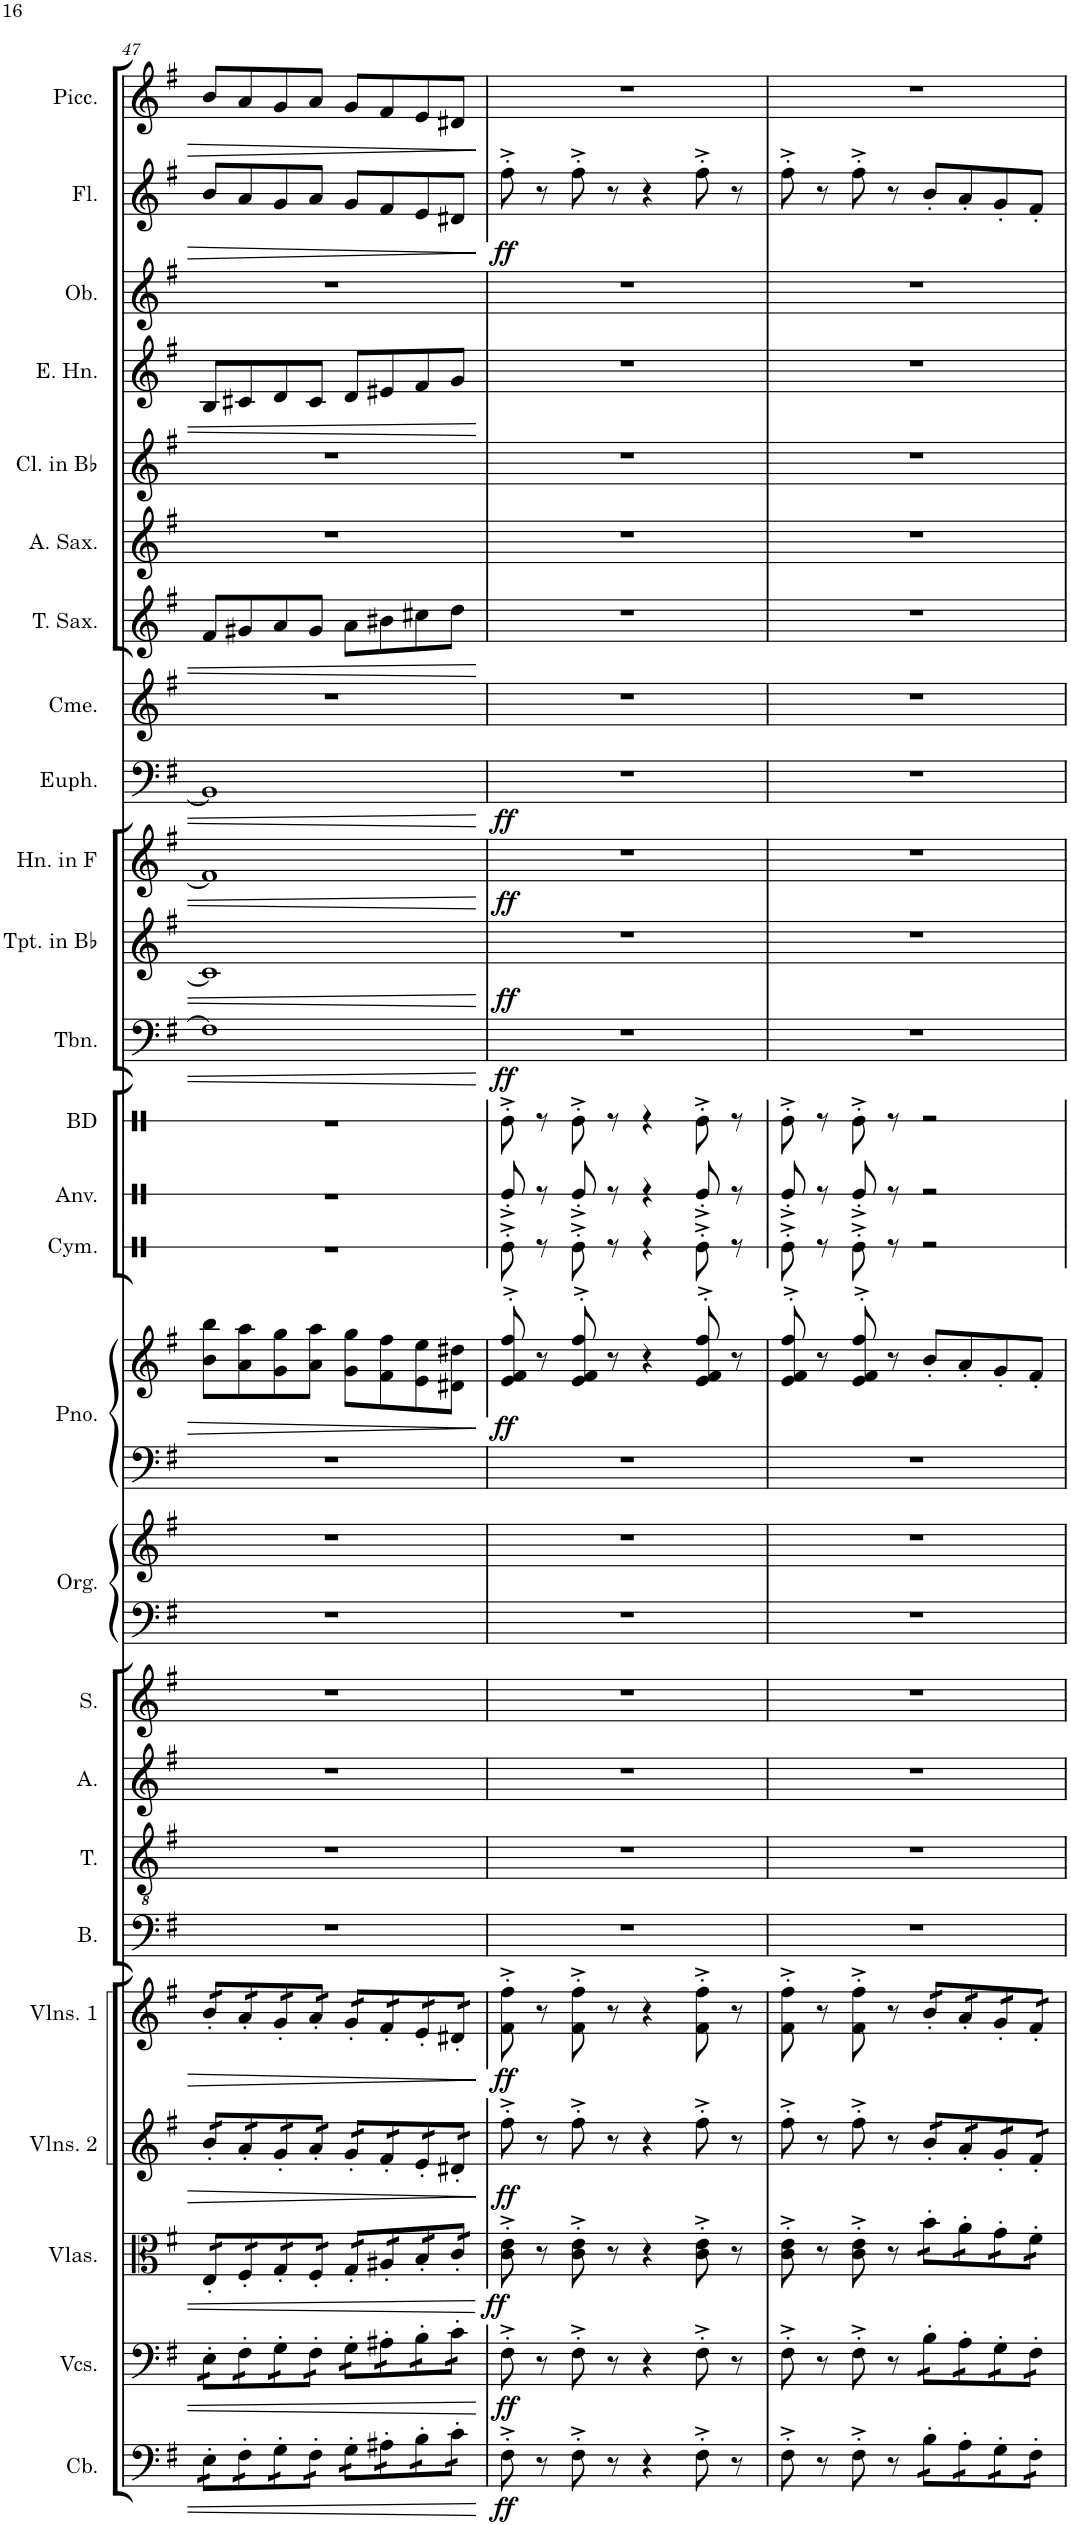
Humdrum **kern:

**kern	**dynam	**kern	**dynam	**kern	**dynam	**kern	**dynam	**kern	**dynam	**kern	**kern	**kern	**kern	**kern	**kern	**kern	**kern	**dynam	**kern	**kern	**dynam	**kern	**dynam	**kern	**dynam	**kern	**dynam	**kern	**kern	**kern	**kern	**kern	**kern	**kern	**dynam	**kern
*part24	*part24	*part23	*part23	*part22	*part22	*part21	*part21	*part20	*part20	*part19	*part18	*part17	*part16	*part15	*part15	*part14	*part14	*part14	*part13	*part12	*part12	*part11	*part11	*part10	*part10	*part9	*part9	*part8	*part7	*part6	*part5	*part4	*part3	*part2	*part2	*part1
*staff26	*staff26	*staff25	*staff25	*staff24	*staff24	*staff23	*staff23	*staff22	*staff22	*staff21	*staff20	*staff19	*staff18	*staff17	*staff16	*staff15	*staff14	*staff14/15	*staff13	*staff12	*staff12	*staff11	*staff11	*staff10	*staff10	*staff9	*staff9	*staff8	*staff7	*staff6	*staff5	*staff4	*staff3	*staff2	*staff2	*staff1
*I"Contrabass	*	*I"Violoncellos	*	*I"Violas	*	*I"Violins 2	*	*I"Violins 1	*	*I"Bass	*I"Tenor	*I"Alto	*I"Soprano	*I"Organ	*	*I"Piano	*	*	*I"Bass Drum	*I"Trombone	*	*I"Trumpet in Bb	*	*I"Horn in F	*	*I"Euphonium	*	*I"Chimes	*I"Tenor Saxophone	*I"Alto Saxophone	*I"Clarinet in Bb	*I"English Horn	*I"Oboe	*I"Flute	*	*I"Piccolo
*I'Cb.	*	*I'Vcs.	*	*I'Vlas.	*	*I'Vlns. 2	*	*I'Vlns. 1	*	*I'B.	*I'T.	*I'A.	*I'S.	*I'Org.	*	*I'Pno.	*	*	*I'BD	*I'Tbn.	*	*I'Tpt. in Bb	*	*I'Hn. in F	*	*I'Euph.	*	*I'Cme.	*I'T. Sax.	*I'A. Sax.	*I'Cl. in Bb	*I'E. Hn.	*I'Ob.	*I'Fl.	*	*I'Picc.
!!LO:PB:g=z
*clefF4	*	*clefF4	*	*clefC3	*	*clefG2	*	*clefG2	*	*clefF4	*clefGv2	*clefG2	*clefG2	*clefF4	*clefG2	*clefF4	*clefG2	*	*clefX	*clefF4	*	*clefG2	*	*clefG2	*	*clefF4	*	*clefG2	*clefG2	*clefG2	*clefG2	*clefG2	*clefG2	*clefG2	*	*clefG2
*Trd7c12	*	*	*	*	*	*	*	*	*	*	*	*	*	*	*	*	*	*	*	*	*	*Trd1c2	*	*Trd4c7	*	*	*	*	*Trd8c14	*Trd5c9	*Trd1c2	*Trd4c7	*	*	*	*Trd-7c-12
*k[f#]	*	*k[f#]	*	*k[f#]	*	*k[f#]	*	*k[f#]	*	*k[f#]	*k[f#]	*k[f#]	*k[f#]	*k[f#]	*k[f#]	*k[f#]	*k[f#]	*	*k[]	*k[f#]	*	*k[f#]	*	*k[f#]	*	*k[f#]	*	*k[f#]	*k[f#]	*k[f#]	*k[f#]	*k[f#]	*k[f#]	*k[f#]	*	*k[f#]
*M4/4	*	*M4/4	*	*M4/4	*	*M4/4	*	*M4/4	*	*M4/4	*M4/4	*M4/4	*M4/4	*M4/4	*M4/4	*M4/4	*M4/4	*	*M4/4	*M4/4	*	*M4/4	*	*M4/4	*	*M4/4	*	*M4/4	*M4/4	*M4/4	*M4/4	*M4/4	*M4/4	*M4/4	*	*M4/4
=47	=47	=47	=47	=47	=47	=47	=47	=47	=47	=47	=47	=47	=47	=47	=47	=47	=47	=47	=47	=47	=47	=47	=47	=47	=47	=47	=47	=47	=47	=47	=47	=47	=47	=47	=47	=47
*tremolo	*	*	*	*	*	*	*	*	*	*	*	*	*	*	*	*	*	*	*	*	*	*	*	*	*	*	*	*	*	*	*	*	*	*	*	*
*	*	*tremolo	*	*	*	*	*	*	*	*	*	*	*	*	*	*	*	*	*	*	*	*	*	*	*	*	*	*	*	*	*	*	*	*	*	*
*	*	*	*	*tremolo	*	*	*	*	*	*	*	*	*	*	*	*	*	*	*	*	*	*	*	*	*	*	*	*	*	*	*	*	*	*	*	*
*	*	*	*	*	*	*tremolo	*	*	*	*	*	*	*	*	*	*	*	*	*	*	*	*	*	*	*	*	*	*	*	*	*	*	*	*	*	*
*	*	*	*	*	*	*	*	*tremolo	*	*	*	*	*	*	*	*	*	*	*	*	*	*	*	*	*	*	*	*	*	*	*	*	*	*	*	*
16E'\LL	.	16E'\LL	.	16E'/LL	.	16b'/LL	.	16b'/LL	.	1r	1r	1r	1r	1r	1r	1r	8b\ 8bb\L	.	1r	1F#]	.	1c#]	.	1f#]	.	1BB]	.	1r	8f#/L	1r	1r	8B/L	1r	8b/L	.	8b/L
16E'\	.	16E'\	.	16E'/	.	16b'/	.	16b'/	.	.	.	.	.	.	.	.	.	.	.	.	.	.	.	.	.	.	.	.	.	.	.	.	.	.	.	.
16F#'\	.	16F#'\	.	16F#'/	.	16a'/	.	16a'/	.	.	.	.	.	.	.	.	8a\ 8aa\	.	.	.	.	.	.	.	.	.	.	.	8g#X/	.	.	8c#X/	.	8a/	.	8a/
16F#'\	.	16F#'\	.	16F#'/	.	16a'/	.	16a'/	.	.	.	.	.	.	.	.	.	.	.	.	.	.	.	.	.	.	.	.	.	.	.	.	.	.	.	.
16G'\	.	16G'\	.	16G'/	.	16g'/	.	16g'/	.	.	.	.	.	.	.	.	8g\ 8gg\	.	.	.	.	.	.	.	.	.	.	.	8a/	.	.	8d/	.	8g/	.	8g/
16G'\	.	16G'\	.	16G'/	.	16g'/	.	16g'/	.	.	.	.	.	.	.	.	.	.	.	.	.	.	.	.	.	.	.	.	.	.	.	.	.	.	.	.
16F#'\	.	16F#'\	.	16F#'/	.	16a'/	.	16a'/	.	.	.	.	.	.	.	.	8a\ 8aa\J	.	.	.	.	.	.	.	.	.	.	.	8g#/J	.	.	8c#/J	.	8a/J	.	8a/J
16F#'\JJ	.	16F#'\JJ	.	16F#'/JJ	.	16a'/JJ	.	16a'/JJ	.	.	.	.	.	.	.	.	.	.	.	.	.	.	.	.	.	.	.	.	.	.	.	.	.	.	.	.
16G'\LL	.	16G'\LL	.	16G'/LL	.	16g'/LL	.	16g'/LL	.	.	.	.	.	.	.	.	8g\ 8gg\L	.	.	.	.	.	.	.	.	.	.	.	8a\L	.	.	8d/L	.	8g/L	.	8g/L
16G'\	.	16G'\	.	16G'/	.	16g'/	.	16g'/	.	.	.	.	.	.	.	.	.	.	.	.	.	.	.	.	.	.	.	.	.	.	.	.	.	.	.	.
16A#X'\	.	16A#X'\	.	16A#X'/	.	16f#'/	.	16f#'/	.	.	.	.	.	.	.	.	8f#\ 8ff#\	.	.	.	.	.	.	.	.	.	.	.	8b#X\	.	.	8e#X/	.	8f#/	.	8f#/
16A#X'\	.	16A#X'\	.	16A#X'/	.	16f#'/	.	16f#'/	.	.	.	.	.	.	.	.	.	.	.	.	.	.	.	.	.	.	.	.	.	.	.	.	.	.	.	.
16B'\	.	16B'\	.	16B'/	.	16e'/	.	16e'/	.	.	.	.	.	.	.	.	8e\ 8ee\	.	.	.	.	.	.	.	.	.	.	.	8cc#X\	.	.	8f#/	.	8e/	.	8e/
16B'\	.	16B'\	.	16B'/	.	16e'/	.	16e'/	.	.	.	.	.	.	.	.	.	.	.	.	.	.	.	.	.	.	.	.	.	.	.	.	.	.	.	.
16c'\	.	16c'\	.	16c'/	.	16d#X'/	.	16d#X'/	.	.	.	.	.	.	.	.	8d#X\ 8dd#X\J	.	.	.	.	.	.	.	.	.	.	.	8dd\J	.	.	8g/J	.	8d#X/J	.	8d#X/J
16c'\JJ	.	16c'\JJ	.	16c'/JJ	.	16d#X'/JJ	.	16d#X'/JJ	.	.	.	.	.	.	.	.	.	.	.	.	.	.	.	.	.	.	.	.	.	.	.	.	.	.	.	.
*	*	*	*	*	*	*	*	*Xtremolo	*	*	*	*	*	*	*	*	*	*	*	*	*	*	*	*	*	*	*	*	*	*	*	*	*	*	*	*
*	*	*	*	*	*	*Xtremolo	*	*	*	*	*	*	*	*	*	*	*	*	*	*	*	*	*	*	*	*	*	*	*	*	*	*	*	*	*	*
*	*	*	*	*Xtremolo	*	*	*	*	*	*	*	*	*	*	*	*	*	*	*	*	*	*	*	*	*	*	*	*	*	*	*	*	*	*	*	*
*	*	*Xtremolo	*	*	*	*	*	*	*	*	*	*	*	*	*	*	*	*	*	*	*	*	*	*	*	*	*	*	*	*	*	*	*	*	*	*
*Xtremolo	*	*	*	*	*	*	*	*	*	*	*	*	*	*	*	*	*	*	*	*	*	*	*	*	*	*	*	*	*	*	*	*	*	*	*	*
=48	=48	=48	=48	=48	=48	=48	=48	=48	=48	=48	=48	=48	=48	=48	=48	=48	=48	=48	=48	=48	=48	=48	=48	=48	=48	=48	=48	=48	=48	=48	=48	=48	=48	=48	=48	=48
!	!LO:DY:b	!	!LO:DY:b	!	!LO:DY:b	!	!LO:DY:b	!	!LO:DY:b	!	!	!	!	!	!	!	!	!LO:DY:b	!	!	!LO:DY:b	!	!LO:DY:b	!	!LO:DY:b	!	!LO:DY:b	!	!	!	!	!	!	!	!LO:DY:b	!
8F#'>^>\	ff	8F#'>^>\	ff	8c\'>^> 8e\'>^>	ff	8ff#'>^>\	ff	8f#\'>^> 8ff#\'>^>	ff	1r	1r	1r	1r	1r	1r	1r	8e/'>^> 8f#/'>^> 8ff#/'>^>	ff	8Re^'\	1r	ff	1r	ff	1r	ff	1r	ff	1r	1r	1r	1r	1r	1r	8ff#'>^>\	ff	1r
8r	.	8r	.	8r	.	8r	.	8r	.	.	.	.	.	.	.	.	8r	.	8r	.	.	.	.	.	.	.	.	.	.	.	.	.	.	8r	.	.
8F#'>^>\	.	8F#'>^>\	.	8c\'>^> 8e\'>^>	.	8ff#'>^>\	.	8f#\'>^> 8ff#\'>^>	.	.	.	.	.	.	.	.	8e/'>^> 8f#/'>^> 8ff#/'>^>	.	8Re^'\	.	.	.	.	.	.	.	.	.	.	.	.	.	.	8ff#'>^>\	.	.
8r	.	8r	.	8r	.	8r	.	8r	.	.	.	.	.	.	.	.	8r	.	8r	.	.	.	.	.	.	.	.	.	.	.	.	.	.	8r	.	.
4r	.	4r	.	4r	.	4r	.	4r	.	.	.	.	.	.	.	.	4r	.	4r	.	.	.	.	.	.	.	.	.	.	.	.	.	.	4r	.	.
8F#'>^>\	.	8F#'>^>\	.	8c\'>^> 8e\'>^>	.	8ff#'>^>\	.	8f#\'>^> 8ff#\'>^>	.	.	.	.	.	.	.	.	8e/'>^> 8f#/'>^> 8ff#/'>^>	.	8Re^'\	.	.	.	.	.	.	.	.	.	.	.	.	.	.	8ff#'>^>\	.	.
8r	.	8r	.	8r	.	8r	.	8r	.	.	.	.	.	.	.	.	8r	.	8r	.	.	.	.	.	.	.	.	.	.	.	.	.	.	8r	.	.
=49	=49	=49	=49	=49	=49	=49	=49	=49	=49	=49	=49	=49	=49	=49	=49	=49	=49	=49	=49	=49	=49	=49	=49	=49	=49	=49	=49	=49	=49	=49	=49	=49	=49	=49	=49	=49
8F#'>^>\	.	8F#'>^>\	.	8c\'>^> 8e\'>^>	.	8ff#'>^>\	.	8f#\'>^> 8ff#\'>^>	.	1r	1r	1r	1r	1r	1r	1r	8e/'>^> 8f#/'>^> 8ff#/'>^>	.	8Re^'\	1r	.	1r	.	1r	.	1r	.	1r	1r	1r	1r	1r	1r	8ff#'>^>\	.	1r
8r	.	8r	.	8r	.	8r	.	8r	.	.	.	.	.	.	.	.	8r	.	8r	.	.	.	.	.	.	.	.	.	.	.	.	.	.	8r	.	.
8F#'>^>\	.	8F#'>^>\	.	8c\'>^> 8e\'>^>	.	8ff#'>^>\	.	8f#\'>^> 8ff#\'>^>	.	.	.	.	.	.	.	.	8e/'>^> 8f#/'>^> 8ff#/'>^>	.	8Re^'\	.	.	.	.	.	.	.	.	.	.	.	.	.	.	8ff#'>^>\	.	.
8r	.	8r	.	8r	.	8r	.	8r	.	.	.	.	.	.	.	.	8r	.	8r	.	.	.	.	.	.	.	.	.	.	.	.	.	.	8r	.	.
*tremolo	*	*	*	*	*	*	*	*	*	*	*	*	*	*	*	*	*	*	*	*	*	*	*	*	*	*	*	*	*	*	*	*	*	*	*	*
*	*	*tremolo	*	*	*	*	*	*	*	*	*	*	*	*	*	*	*	*	*	*	*	*	*	*	*	*	*	*	*	*	*	*	*	*	*	*
*	*	*	*	*tremolo	*	*	*	*	*	*	*	*	*	*	*	*	*	*	*	*	*	*	*	*	*	*	*	*	*	*	*	*	*	*	*	*
*	*	*	*	*	*	*tremolo	*	*	*	*	*	*	*	*	*	*	*	*	*	*	*	*	*	*	*	*	*	*	*	*	*	*	*	*	*	*
*	*	*	*	*	*	*	*	*tremolo	*	*	*	*	*	*	*	*	*	*	*	*	*	*	*	*	*	*	*	*	*	*	*	*	*	*	*	*
16B'\LL	.	16B'\LL	.	16b'\LL	.	16b'/LL	.	16b'/LL	.	.	.	.	.	.	.	.	8b'/L	.	2r	.	.	.	.	.	.	.	.	.	.	.	.	.	.	8b'/L	.	.
16B'\	.	16B'\	.	16b'\	.	16b'/	.	16b'/	.	.	.	.	.	.	.	.	.	.	.	.	.	.	.	.	.	.	.	.	.	.	.	.	.	.	.	.
16A'\	.	16A'\	.	16a'\	.	16a'/	.	16a'/	.	.	.	.	.	.	.	.	8a'/	.	.	.	.	.	.	.	.	.	.	.	.	.	.	.	.	8a'/	.	.
16A'\	.	16A'\	.	16a'\	.	16a'/	.	16a'/	.	.	.	.	.	.	.	.	.	.	.	.	.	.	.	.	.	.	.	.	.	.	.	.	.	.	.	.
16G'\	.	16G'\	.	16g'\	.	16g'/	.	16g'/	.	.	.	.	.	.	.	.	8g'/	.	.	.	.	.	.	.	.	.	.	.	.	.	.	.	.	8g'/	.	.
16G'\	.	16G'\	.	16g'\	.	16g'/	.	16g'/	.	.	.	.	.	.	.	.	.	.	.	.	.	.	.	.	.	.	.	.	.	.	.	.	.	.	.	.
16F#'\	.	16F#'\	.	16f#'\	.	16f#'/	.	16f#'/	.	.	.	.	.	.	.	.	8f#'/J	.	.	.	.	.	.	.	.	.	.	.	.	.	.	.	.	8f#'/J	.	.
16F#'\JJ	.	16F#'\JJ	.	16f#'\JJ	.	16f#'/JJ	.	16f#'/JJ	.	.	.	.	.	.	.	.	.	.	.	.	.	.	.	.	.	.	.	.	.	.	.	.	.	.	.	.
*	*	*	*	*	*	*	*	*Xtremolo	*	*	*	*	*	*	*	*	*	*	*	*	*	*	*	*	*	*	*	*	*	*	*	*	*	*	*	*
*	*	*	*	*	*	*Xtremolo	*	*	*	*	*	*	*	*	*	*	*	*	*	*	*	*	*	*	*	*	*	*	*	*	*	*	*	*	*	*
*	*	*	*	*Xtremolo	*	*	*	*	*	*	*	*	*	*	*	*	*	*	*	*	*	*	*	*	*	*	*	*	*	*	*	*	*	*	*	*
*	*	*Xtremolo	*	*	*	*	*	*	*	*	*	*	*	*	*	*	*	*	*	*	*	*	*	*	*	*	*	*	*	*	*	*	*	*	*	*
*Xtremolo	*	*	*	*	*	*	*	*	*	*	*	*	*	*	*	*	*	*	*	*	*	*	*	*	*	*	*	*	*	*	*	*	*	*	*	*
=	=	=	=	=	=	=	=	=	=	=	=	=	=	=	=	=	=	=	=	=	=	=	=	=	=	=	=	=	=	=	=	=	=	=	=	=
*-	*-	*-	*-	*-	*-	*-	*-	*-	*-	*-	*-	*-	*-	*-	*-	*-	*-	*-	*-	*-	*-	*-	*-	*-	*-	*-	*-	*-	*-	*-	*-	*-	*-	*-	*-	*-
